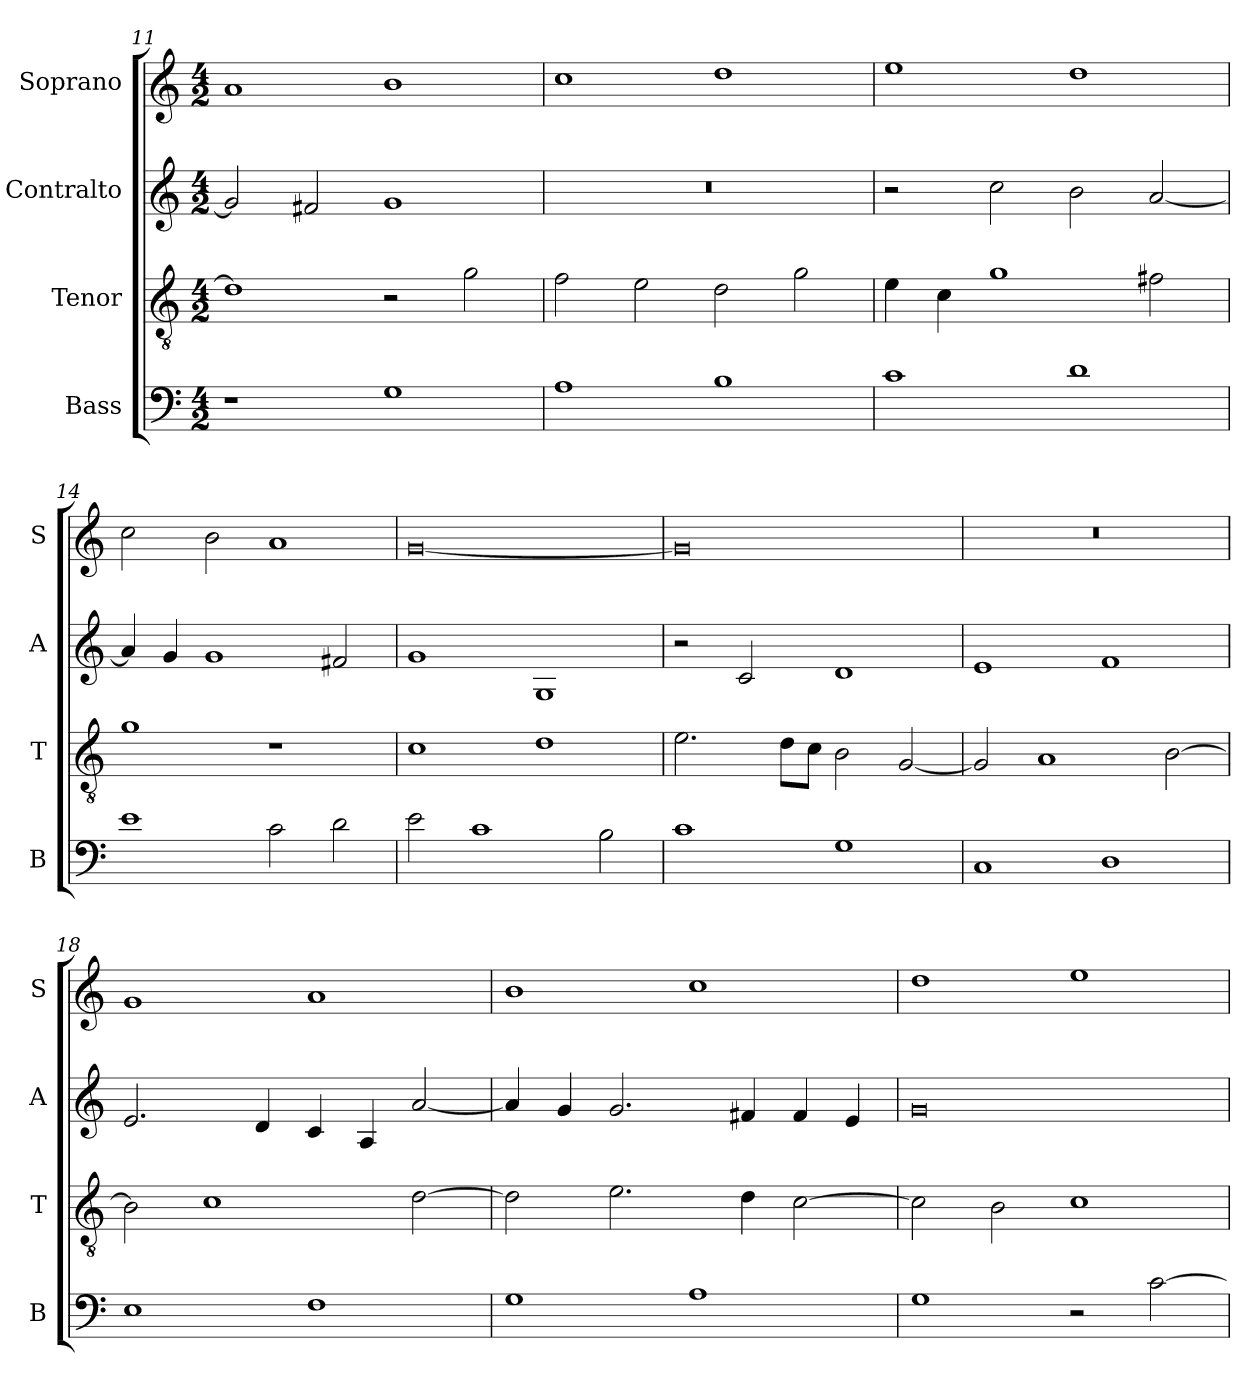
**kern	**kern	**kern	**kern
*part4	*part3	*part2	*part1
*staff4	*staff3	*staff2	*staff1
*I"Bass	*I"Tenor	*I"Contralto	*I"Soprano
*I'B	*I'T	*I'A	*I'S
*clefF4	*clefGv2	*clefG2	*clefG2
*k[]	*k[]	*k[]	*k[]
*C:ion	*C:ion	*C:ion	*C:ion
*M4/2	*M4/2	*M4/2	*M4/2
=11	=11	=11	=11
1r	1d]	2g]	1a
.	.	2f#X	.
1G	2r	1g	1b
.	2g	.	.
=12	=12	=12	=12
1A	2f	0r	1cc
.	2e	.	.
1B	2d	.	1dd
.	2g	.	.
=13	=13	=13	=13
1c	4e	2r	1ee
.	4c	.	.
.	1g	2cc	.
1d	.	2b	1dd
.	2f#X	[2a	.
=14	=14	=14	=14
1e	1g	4a]	2cc
.	.	4g	.
.	.	1g	2b
2c	1r	.	1a
2d	.	2f#X	.
=15	=15	=15	=15
2e	1c	1g	[0g
1c	.	.	.
.	1d	1G	.
2B	.	.	.
=16	=16	=16	=16
1c	2.e	2r	0g]
.	.	2c	.
.	8d\L	.	.
.	8c\J	.	.
1G	2B	1d	.
.	[2G	.	.
=17	=17	=17	=17
1C	2G]	1e	0r
.	1A	.	.
1D	.	1f	.
.	[2B	.	.
=18	=18	=18	=18
1E	2B]	2.e	1g
.	1c	.	.
.	.	4d	.
1F	.	4c	1a
.	.	4A	.
.	[2d	[2a	.
=19	=19	=19	=19
1G	2d]	4a]	1b
.	.	4g	.
.	2.e	2.g	.
1A	.	.	1cc
.	4d	4f#X	.
.	[2c	4f#	.
.	.	4e	.
=20	=20	=20	=20
1G	2c]	0g	1dd
.	2B	.	.
2r	1c	.	1ee
[2c	.	.	.
=	=	=	=
*-	*-	*-	*-
